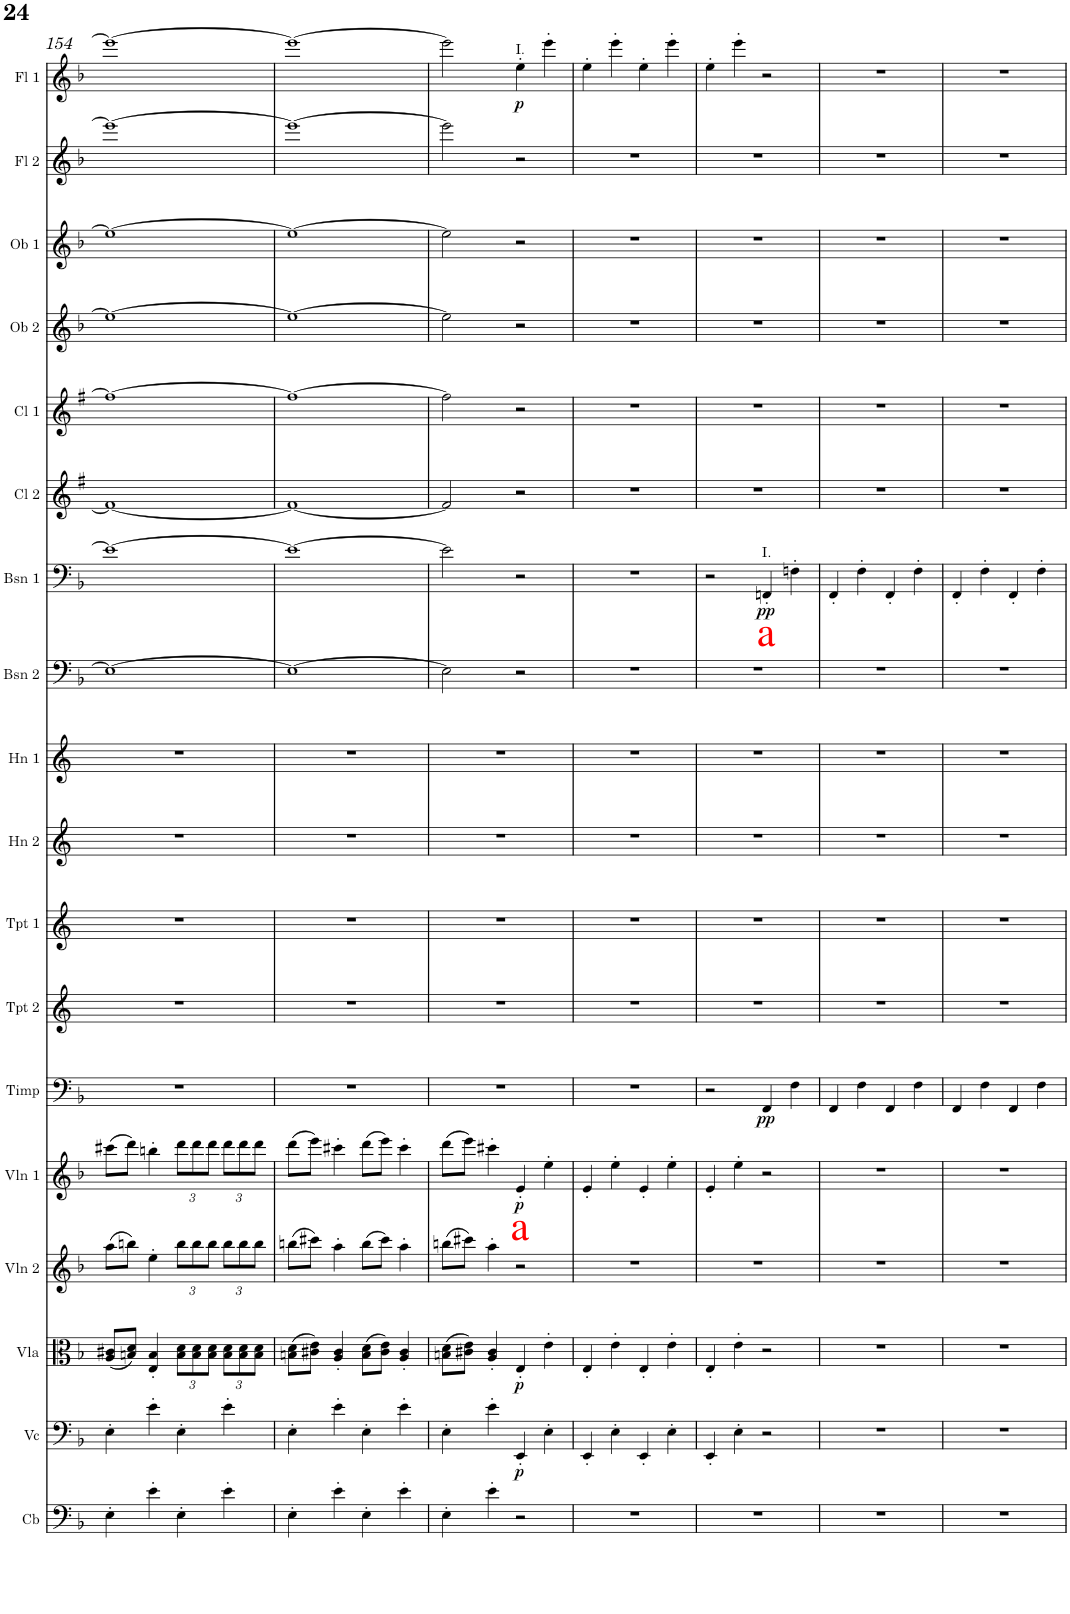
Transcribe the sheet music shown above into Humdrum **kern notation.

**kern	**kern	**dynam	**kern	**dynam	**kern	**kern	**text	**dynam	**kern	**dynam	**kern	**kern	**kern	**kern	**kern	**kern	**text	**dynam	**kern	**kern	**kern	**kern	**kern	**kern	**dynam
*part18	*part17	*part17	*part16	*part16	*part15	*part14	*part14	*part14	*part13	*part13	*part12	*part11	*part10	*part9	*part8	*part7	*part7	*part7	*part6	*part5	*part4	*part3	*part2	*part1	*part1
*staff18	*staff17	*staff17	*staff16	*staff16	*staff15	*staff14	*staff14	*staff14	*staff13	*staff13	*staff12	*staff11	*staff10	*staff9	*staff8	*staff7	*staff7	*staff7	*staff6	*staff5	*staff4	*staff3	*staff2	*staff1	*staff1
*I"Contrabass	*I"Violoncello	*	*I"Viola	*	*I"Violin 2	*I"Violin 1	*	*	*I"Timpani	*	*I"F Trumpet 2	*I"F Trumpet 1	*I"F Horn 2	*I"F Horn 1	*I"Bassoon 2	*I"Bassoon 1	*	*	*I"Bb Clarinet 2	*I"Bb Clarinet 1	*I"Oboe 2	*I"Oboe 1	*I"Flute 2	*I"Flute 1	*
*I'Cb	*I'Vc	*	*I'Vla	*	*I'Vln 2	*I'Vln 1	*	*	*I'Timp	*	*I'Tpt 2	*I'Tpt 1	*I'Hn 2	*I'Hn 1	*I'Bsn 2	*I'Bsn 1	*	*	*I'Cl 2	*I'Cl 1	*I'Ob 2	*I'Ob 1	*I'Fl 2	*I'Fl 1	*
!!LO:PB:g=z
*clefF4	*clefF4	*	*clefC3	*	*clefG2	*clefG2	*	*	*clefF4	*	*clefG2	*clefG2	*clefG2	*clefG2	*clefF4	*clefF4	*	*	*clefG2	*clefG2	*clefG2	*clefG2	*clefG2	*clefG2	*
*Trd7c12	*	*	*	*	*	*	*	*	*	*	*Trd-3c-5	*Trd-3c-5	*Trd4c7	*Trd4c7	*	*	*	*	*Trd1c2	*Trd1c2	*	*	*	*	*
*k[b-]	*k[b-]	*	*k[b-]	*	*k[b-]	*k[b-]	*	*	*k[b-]	*	*k[]	*k[]	*k[]	*k[]	*k[b-]	*k[b-]	*	*	*k[f#]	*k[f#]	*k[b-]	*k[b-]	*k[b-]	*k[b-]	*
*M2/2	*M2/2	*	*M2/2	*	*M2/2	*M2/2	*	*	*M2/2	*	*M2/2	*M2/2	*M2/2	*M2/2	*M2/2	*M2/2	*	*	*M2/2	*M2/2	*M2/2	*M2/2	*M2/2	*M2/2	*
*met(c|)	*met(c|)	*	*met(c|)	*	*met(c|)	*met(c|)	*	*	*met(c|)	*	*met(c|)	*met(c|)	*met(c|)	*met(c|)	*met(c|)	*met(c|)	*	*	*met(c|)	*met(c|)	*met(c|)	*met(c|)	*met(c|)	*met(c|)	*
=154	=154	=154	=154	=154	=154	=154	=154	=154	=154	=154	=154	=154	=154	=154	=154	=154	=154	=154	=154	=154	=154	=154	=154	=154	=154
4E'\	4E'\	.	(8A/ 8c#X/L	.	(8aa\L	(8ccc#X\L	.	.	1r	.	1r	1r	1r	1r	1E_	1e_	.	.	1f#_	1ff#_	1ee_	1ee_	1eee_	1eee_	.
.	.	.	8Bn/ 8d/J)	.	8bbn\J)	8ddd\J)	.	.	.	.	.	.	.	.	.	.	.	.	.	.	.	.	.	.	.
4e'\	4e'\	.	4E/' 4B/'	.	4ee'\	4bbn'\	.	.	.	.	.	.	.	.	.	.	.	.	.	.	.	.	.	.	.
*	*	*	*Xbrackettup	*	*Xbrackettup	*Xbrackettup	*	*	*	*	*	*	*	*	*	*	*	*	*	*	*	*	*	*	*
4E'\	4E'\	.	12B\ 12d\L	.	12bb\L	12ddd\L	.	.	.	.	.	.	.	.	.	.	.	.	.	.	.	.	.	.	.
.	.	.	12B\ 12d\	.	12bb\	12ddd\	.	.	.	.	.	.	.	.	.	.	.	.	.	.	.	.	.	.	.
.	.	.	12B\ 12d\J	.	12bb\J	12ddd\J	.	.	.	.	.	.	.	.	.	.	.	.	.	.	.	.	.	.	.
4e'\	4e'\	.	12B\ 12d\L	.	12bb\L	12ddd\L	.	.	.	.	.	.	.	.	.	.	.	.	.	.	.	.	.	.	.
.	.	.	12B\ 12d\	.	12bb\	12ddd\	.	.	.	.	.	.	.	.	.	.	.	.	.	.	.	.	.	.	.
.	.	.	12B\ 12d\J	.	12bb\J	12ddd\J	.	.	.	.	.	.	.	.	.	.	.	.	.	.	.	.	.	.	.
=155	=155	=155	=155	=155	=155	=155	=155	=155	=155	=155	=155	=155	=155	=155	=155	=155	=155	=155	=155	=155	=155	=155	=155	=155	=155
4E'\	4E'\	.	(8Bn\ 8d\L	.	(8bbn\L	(8ddd\L	.	.	1r	.	1r	1r	1r	1r	1E_	1e_	.	.	1f#_	1ff#_	1ee_	1ee_	1eee_	1eee_	.
.	.	.	8c#X\ 8e\J)	.	8ccc#X\J)	8eee\J)	.	.	.	.	.	.	.	.	.	.	.	.	.	.	.	.	.	.	.
4e'\	4e'\	.	4A/' 4c#/'	.	4aa'\	4ccc#X'\	.	.	.	.	.	.	.	.	.	.	.	.	.	.	.	.	.	.	.
4E'\	4E'\	.	(8B\ 8d\L	.	(8bb\L	(8ddd\L	.	.	.	.	.	.	.	.	.	.	.	.	.	.	.	.	.	.	.
.	.	.	8c#\ 8e\J)	.	8ccc#\J)	8eee\J)	.	.	.	.	.	.	.	.	.	.	.	.	.	.	.	.	.	.	.
4e'\	4e'\	.	4A/' 4c#/'	.	4aa'\	4ccc#'\	.	.	.	.	.	.	.	.	.	.	.	.	.	.	.	.	.	.	.
=156	=156	=156	=156	=156	=156	=156	=156	=156	=156	=156	=156	=156	=156	=156	=156	=156	=156	=156	=156	=156	=156	=156	=156	=156	=156
4E'\	4E'\	.	(8Bn\ 8d\L	.	(8bbn\L	(8ddd\L	.	.	1r	.	1r	1r	1r	1r	2E\]	2e\]	.	.	2f#/]	2ff#\]	2ee\]	2ee\]	2eee\]	2eee\]	.
.	.	.	8c#X\ 8e\J)	.	8ccc#X\J)	8eee\J)	.	.	.	.	.	.	.	.	.	.	.	.	.	.	.	.	.	.	.
4e'\	4e'\	.	4A/' 4c#/'	.	4aa'\	4ccc#X'\	.	.	.	.	.	.	.	.	.	.	.	.	.	.	.	.	.	.	.
!	!	!	!	!	!	!	!	!	!	!	!	!	!	!	!	!	!	!	!	!	!	!	!	!LO:TX:a:t=I.	!
!	!	!LO:DY:b	!	!LO:DY:b	!	!	!LO:LY:b:color=#FF0000	!LO:DY:b	!	!	!	!	!	!	!	!	!	!	!	!	!	!	!	!	!LO:DY:b
2r	4EE'/	p	4E'/	p	2r	4e'/	a	p	.	.	.	.	.	.	2r	2r	.	.	2r	2r	2r	2r	2r	4ee'\	p
.	4E'\	.	4e'\	.	.	4ee'\	.	.	.	.	.	.	.	.	.	.	.	.	.	.	.	.	.	4eee'\	.
=157	=157	=157	=157	=157	=157	=157	=157	=157	=157	=157	=157	=157	=157	=157	=157	=157	=157	=157	=157	=157	=157	=157	=157	=157	=157
1r	4EE'/	.	4E'/	.	1r	4e'/	.	.	1r	.	1r	1r	1r	1r	1r	1r	.	.	1r	1r	1r	1r	1r	4ee'\	.
.	4E'\	.	4e'\	.	.	4ee'\	.	.	.	.	.	.	.	.	.	.	.	.	.	.	.	.	.	4eee'\	.
.	4EE'/	.	4E'/	.	.	4e'/	.	.	.	.	.	.	.	.	.	.	.	.	.	.	.	.	.	4ee'\	.
.	4E'\	.	4e'\	.	.	4ee'\	.	.	.	.	.	.	.	.	.	.	.	.	.	.	.	.	.	4eee'\	.
=158	=158	=158	=158	=158	=158	=158	=158	=158	=158	=158	=158	=158	=158	=158	=158	=158	=158	=158	=158	=158	=158	=158	=158	=158	=158
1r	4EE'/	.	4E'/	.	1r	4e'/	.	.	2r	.	1r	1r	1r	1r	1r	2r	.	.	1r	1r	1r	1r	1r	4ee'\	.
.	4E'\	.	4e'\	.	.	4ee'\	.	.	.	.	.	.	.	.	.	.	.	.	.	.	.	.	.	4eee'\	.
!	!	!	!	!	!	!	!	!	!	!	!	!	!	!	!	!LO:TX:a:t=I.	!	!	!	!	!	!	!	!	!
!	!	!	!	!	!	!	!	!	!	!LO:DY:b	!	!	!	!	!	!	!LO:LY:b:color=#FF0000	!LO:DY:b	!	!	!	!	!	!	!
.	2r	.	2r	.	.	2r	.	.	4FF/	pp	.	.	.	.	.	4FFn'/	a	pp	.	.	.	.	.	2r	.
.	.	.	.	.	.	.	.	.	4F\	.	.	.	.	.	.	4Fn'\	.	.	.	.	.	.	.	.	.
=159	=159	=159	=159	=159	=159	=159	=159	=159	=159	=159	=159	=159	=159	=159	=159	=159	=159	=159	=159	=159	=159	=159	=159	=159	=159
1r	1r	.	1r	.	1r	1r	.	.	4FF/	.	1r	1r	1r	1r	1r	4FF'/	.	.	1r	1r	1r	1r	1r	1r	.
.	.	.	.	.	.	.	.	.	4F\	.	.	.	.	.	.	4F'\	.	.	.	.	.	.	.	.	.
.	.	.	.	.	.	.	.	.	4FF/	.	.	.	.	.	.	4FF'/	.	.	.	.	.	.	.	.	.
.	.	.	.	.	.	.	.	.	4F\	.	.	.	.	.	.	4F'\	.	.	.	.	.	.	.	.	.
=160	=160	=160	=160	=160	=160	=160	=160	=160	=160	=160	=160	=160	=160	=160	=160	=160	=160	=160	=160	=160	=160	=160	=160	=160	=160
1r	1r	.	1r	.	1r	1r	.	.	4FF/	.	1r	1r	1r	1r	1r	4FF'/	.	.	1r	1r	1r	1r	1r	1r	.
.	.	.	.	.	.	.	.	.	4F\	.	.	.	.	.	.	4F'\	.	.	.	.	.	.	.	.	.
.	.	.	.	.	.	.	.	.	4FF/	.	.	.	.	.	.	4FF'/	.	.	.	.	.	.	.	.	.
.	.	.	.	.	.	.	.	.	4F\	.	.	.	.	.	.	4F'\	.	.	.	.	.	.	.	.	.
=	=	=	=	=	=	=	=	=	=	=	=	=	=	=	=	=	=	=	=	=	=	=	=	=	=
*-	*-	*-	*-	*-	*-	*-	*-	*-	*-	*-	*-	*-	*-	*-	*-	*-	*-	*-	*-	*-	*-	*-	*-	*-	*-
